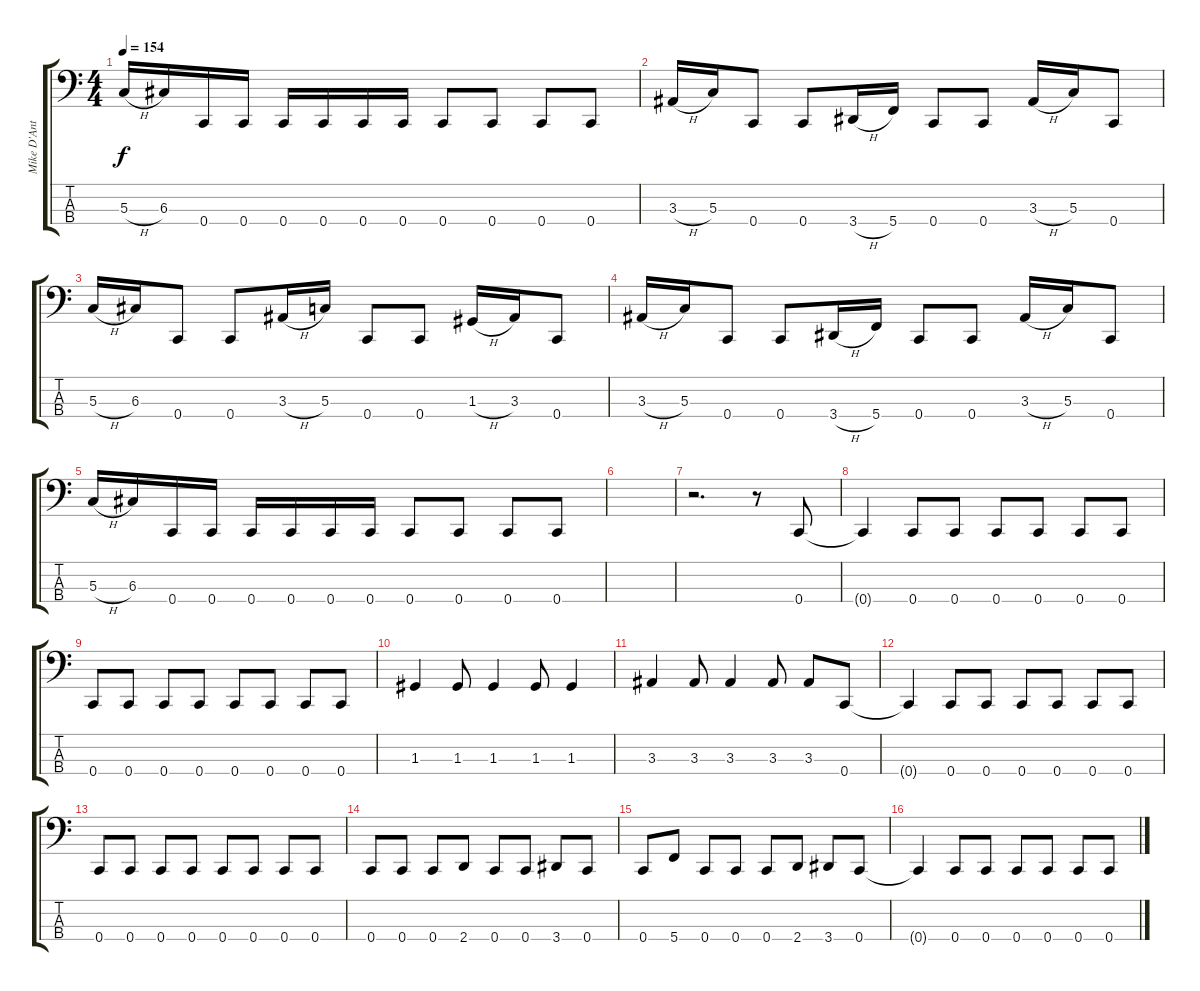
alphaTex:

\track ("Mike D'Antonio" "Mike D'Ant") {instrument electricbasspick}
\staff {score tabs}
\tuning (F2 C2 G1 C1) {hide}
\ts (4 4)
\tempo 154
\clef f4
\ks c
5.3{h}.16{dy f} 6.3.16 0.4.16 0.4.16 0.4.16 0.4.16 0.4.16 0.4.16 0.4.8 0.4.8 0.4.8 0.4.8 |
3.3{h}.16 5.3.16 0.4.8 0.4.8 3.4{h}.16 5.4.16 0.4.8 0.4.8 3.3{h}.16 5.3.16 0.4.8 |
5.3{h}.16 6.3.16 0.4.8 0.4.8 3.3{h}.16 5.3.16 0.4.8 0.4.8 1.3{h}.16 3.3.16 0.4.8 |
3.3{h}.16 5.3.16 0.4.8 0.4.8 3.4{h}.16 5.4.16 0.4.8 0.4.8 3.3{h}.16 5.3.16 0.4.8 |
5.3{h}.16 6.3.16 0.4.16 0.4.16 0.4.16 0.4.16 0.4.16 0.4.16 0.4.8 0.4.8 0.4.8 0.4.8 |
|
r.2{d} r.8 0.4.8 |
0.4{t}.4 0.4.8 0.4.8 0.4.8 0.4.8 0.4.8 0.4.8 |
0.4.8 0.4.8 0.4.8 0.4.8 0.4.8 0.4.8 0.4.8 0.4.8 |
1.3.4 1.3.8 1.3.4 1.3.8 1.3.4 |
3.3.4 3.3.8 3.3.4 3.3.8 3.3.8 0.4.8 |
0.4{t}.4 0.4.8 0.4.8 0.4.8 0.4.8 0.4.8 0.4.8 |
0.4.8 0.4.8 0.4.8 0.4.8 0.4.8 0.4.8 0.4.8 0.4.8 |
0.4.8 0.4.8 0.4.8 2.4.8 0.4.8 0.4.8 3.4.8 0.4.8 |
0.4.8 5.4.8 0.4.8 0.4.8 0.4.8 2.4.8 3.4.8 0.4.8 |
0.4{t}.4 0.4.8 0.4.8 0.4.8 0.4.8 0.4.8 0.4.8
